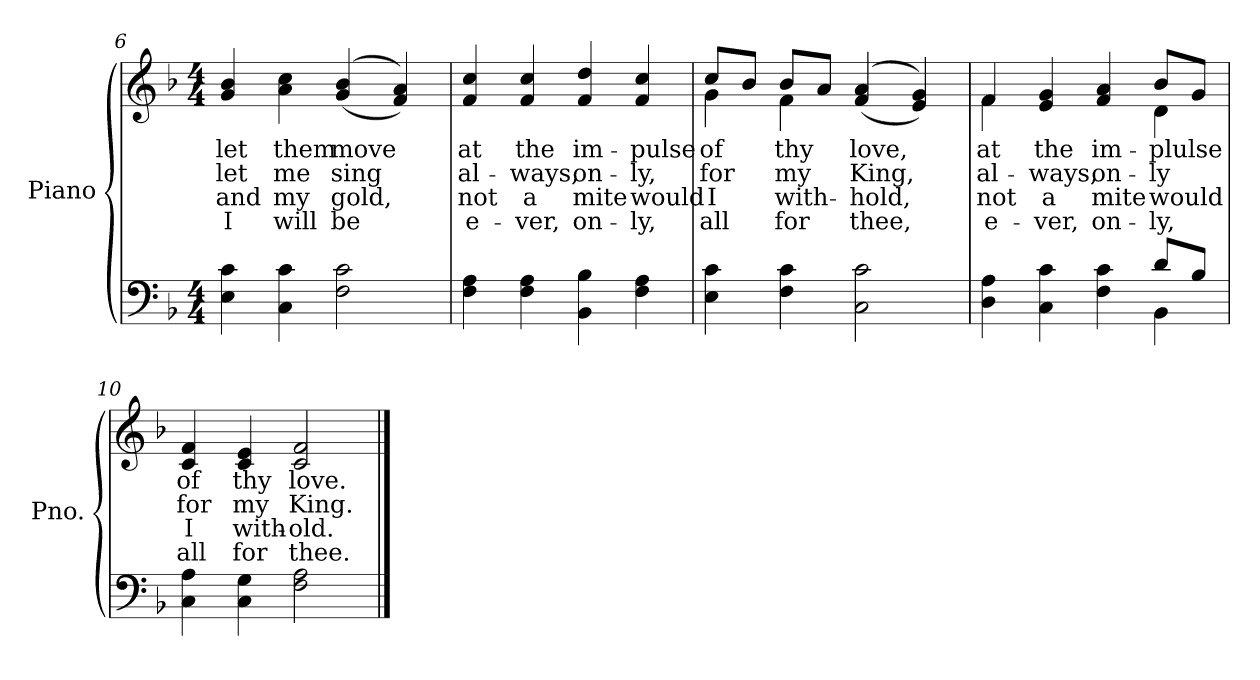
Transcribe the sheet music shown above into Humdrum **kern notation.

**kern	**kern	**text	**text	**text	**text
*part2	*part1	*part1	*part1	*part1	*part1
*staff2	*staff1	*staff1	*staff1	*staff1	*staff1
*I"Piano	*I"Piano	*	*	*	*
*I'Pno.	*I'Pno.	*	*	*	*
*clefF4	*clefG2	*	*	*	*
*k[b-]	*k[b-]	*	*	*	*
*F:	*F:	*	*	*	*
*M4/4	*M4/4	*	*	*	*
=6	=6	=6	=6	=6	=6
!	!	!LO:LY:b:color=#000000	!LO:LY:b:color=#000000	!LO:LY:b:color=#000000	!LO:LY:b:color=#000000
4Ei\ 4ci	4gi/ 4b-i	let	let	and	I
!	!	!LO:LY:b:color=#000000	!LO:LY:b:color=#000000	!LO:LY:b:color=#000000	!LO:LY:b:color=#000000
4Ci\ 4ci	4ai\ 4cci	them	me	my	will
!	!	!LO:LY:b:color=#000000	!LO:LY:b:color=#000000	!LO:LY:b:color=#000000	!LO:LY:b:color=#000000
2Fi\ 2ci	((4gi/ 4b-i	move	sing	gold,	be
.	4fi/ 4ai))	.	.	.	.
!!LO:LB:g=z
=7	=7	=7	=7	=7	=7
!	!	!LO:LY:b:color=#000000	!LO:LY:b:color=#000000	!LO:LY:b:color=#000000	!LO:LY:b:color=#000000
4Fi\ 4Ai	4fi/ 4cci	at	al-	not	e-
!	!	!LO:LY:b:color=#000000	!LO:LY:b:color=#000000	!LO:LY:b:color=#000000	!LO:LY:b:color=#000000
4Fi\ 4Ai	4fi/ 4cci	the	-ways,	-a	ver,
!	!	!LO:LY:b:color=#000000	!LO:LY:b:color=#000000	!LO:LY:b:color=#000000	!LO:LY:b:color=#000000
4BB-i\ 4B-i	4fi/ 4ddi	im-	on-	mite	on-
!	!	!LO:LY:b:color=#000000	!LO:LY:b:color=#000000	!LO:LY:b:color=#000000	!LO:LY:b:color=#000000
4Fi\ 4Ai	4fi/ 4cci	-pulse	-ly,	-would	ly,
=8	=8	=8	=8	=8	=8
!	!	!LO:LY:b:color=#000000	!LO:LY:b:color=#000000	!LO:LY:b:color=#000000	!LO:LY:b:color=#000000
*	*^	*	*	*	*
4Ei\ 4ci	8cci/L	4gi\	of	for	I	all
.	8b-i/J	.	.	.	.	.
!	!	!	!LO:LY:b:color=#000000	!LO:LY:b:color=#000000	!LO:LY:b:color=#000000	!LO:LY:b:color=#000000
4Fi\ 4ci	8b-i/L	4fi\	thy	my	with-	-for
.	8ai/J	.	.	.	.	.
!	!	!	!LO:LY:b:color=#000000	!LO:LY:b:color=#000000	!LO:LY:b:color=#000000	!LO:LY:b:color=#000000
2Ci\ 2ci	((4fi/ 4ai	2ryy	love,	King,	hold,	thee,
.	4ei/ 4gi))	.	.	.	.	.
!!LO:LB:g=z	!!
=9	=9	=9	=9	=9	=9	=9
*^	*	*	*	*	*	*
!	!	!	!	!LO:LY:b:color=#000000	!LO:LY:b:color=#000000	!LO:LY:b:color=#000000	!LO:LY:b:color=#000000
4Di\ 4Ai	2.ryy	4fi/	4fi\	at	al-	not	e-
!	!	!	!	!LO:LY:b:color=#000000	!LO:LY:b:color=#000000	!LO:LY:b:color=#000000	!LO:LY:b:color=#000000
4Ci\ 4ci	.	4ei/ 4gi	2ryy	the	-ways,	-a	ver,
!	!	!	!	!LO:LY:b:color=#000000	!LO:LY:b:color=#000000	!LO:LY:b:color=#000000	!LO:LY:b:color=#000000
4Fi\ 4ci	.	4fi/ 4ai	.	im-	on-	mite	on-
!	!	!	!	!LO:LY:b:color=#000000	!LO:LY:b:color=#000000	!LO:LY:b:color=#000000	!LO:LY:b:color=#000000
8di/L	4BB-i\	8b-i/L	4di\	-plulse	-ly	-would	ly,
8B-i/J	.	8gi/J	.	.	.	.	.
*v	*v	*	*	*	*	*	*
*	*v	*v	*	*	*	*
=10	=10	=10	=10	=10	=10
!	!	!LO:LY:b:color=#000000	!LO:LY:b:color=#000000	!LO:LY:b:color=#000000	!LO:LY:b:color=#000000
4Ci\ 4Ai	4ci/ 4fi	of	for	I	all
!	!	!LO:LY:b:color=#000000	!LO:LY:b:color=#000000	!LO:LY:b:color=#000000	!LO:LY:b:color=#000000
4Ci\ 4Gi	4ci/ 4ei	thy	my	with-	-for
!	!	!LO:LY:b:color=#000000	!LO:LY:b:color=#000000	!LO:LY:b:color=#000000	!LO:LY:b:color=#000000
2Fi\ 2Ai	2ci/ 2fi	love.	King.	old.	thee.
==	==	==	==	==	==
*-	*-	*-	*-	*-	*-
